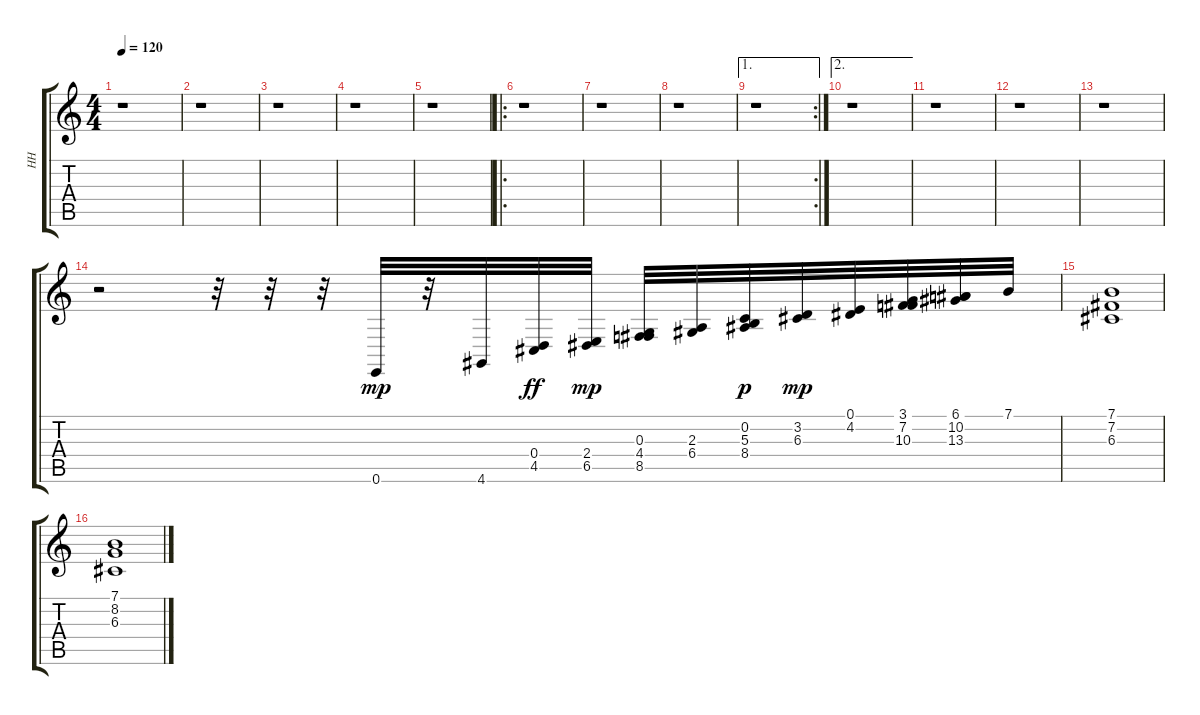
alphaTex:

\track ("HH" "HH") {instrument acousticgrandpiano}
\staff {score tabs}
\tuning (E4 B3 G3 D3 A2 E2) {hide}
\ts (4 4)
\tempo 120
\clef g2
\ks c
r.1{dy ppp} |
r.1 |
r.1 |
r.1 |
r.1 |
\ro
r.1 |
r.1 |
r.1 |
\ae 1
\rc 2
r.1 |
\ae 2
r.1 |
r.1 |
r.1 |
r.1 |
r.2 r.32 r.32 r.32 0.6.32{dy mp} r.32 4.6.32 (0.4 4.5).32{dy ff} (2.4 6.5).32{dy mp} (0.3 4.4 8.5).32 (2.3 6.4).32 (0.2 5.3 8.4).32{dy p} (3.2 6.3).32{dy mp} (0.1 4.2).32 (3.1 7.2 10.3).32 (6.1 10.2 13.3).32 7.1.32 |
(7.1 7.2 6.3).1 |
(7.1 8.2 6.3).1
